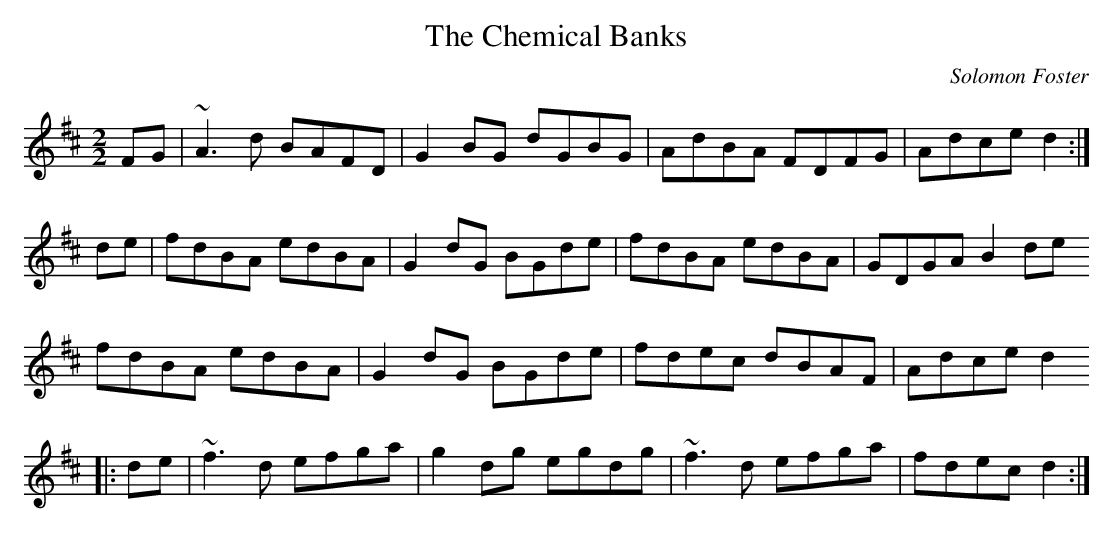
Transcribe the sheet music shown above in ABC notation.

X:1
T:The Chemical Banks
M:2/2
L:1/8
C:Solomon Foster
K:D
FG|~A3d BAFD|G2BG dGBG|AdBA FDFG|Adce d2:|
de|fdBA edBA|G2dG BGde|fdBA edBA|GDGA B2de
fdBA edBA|G2dG BGde|fdec dBAF|Adce d2
|:de|~f3d efga|g2dg egdg|~f3d efga|fdec d2:|
